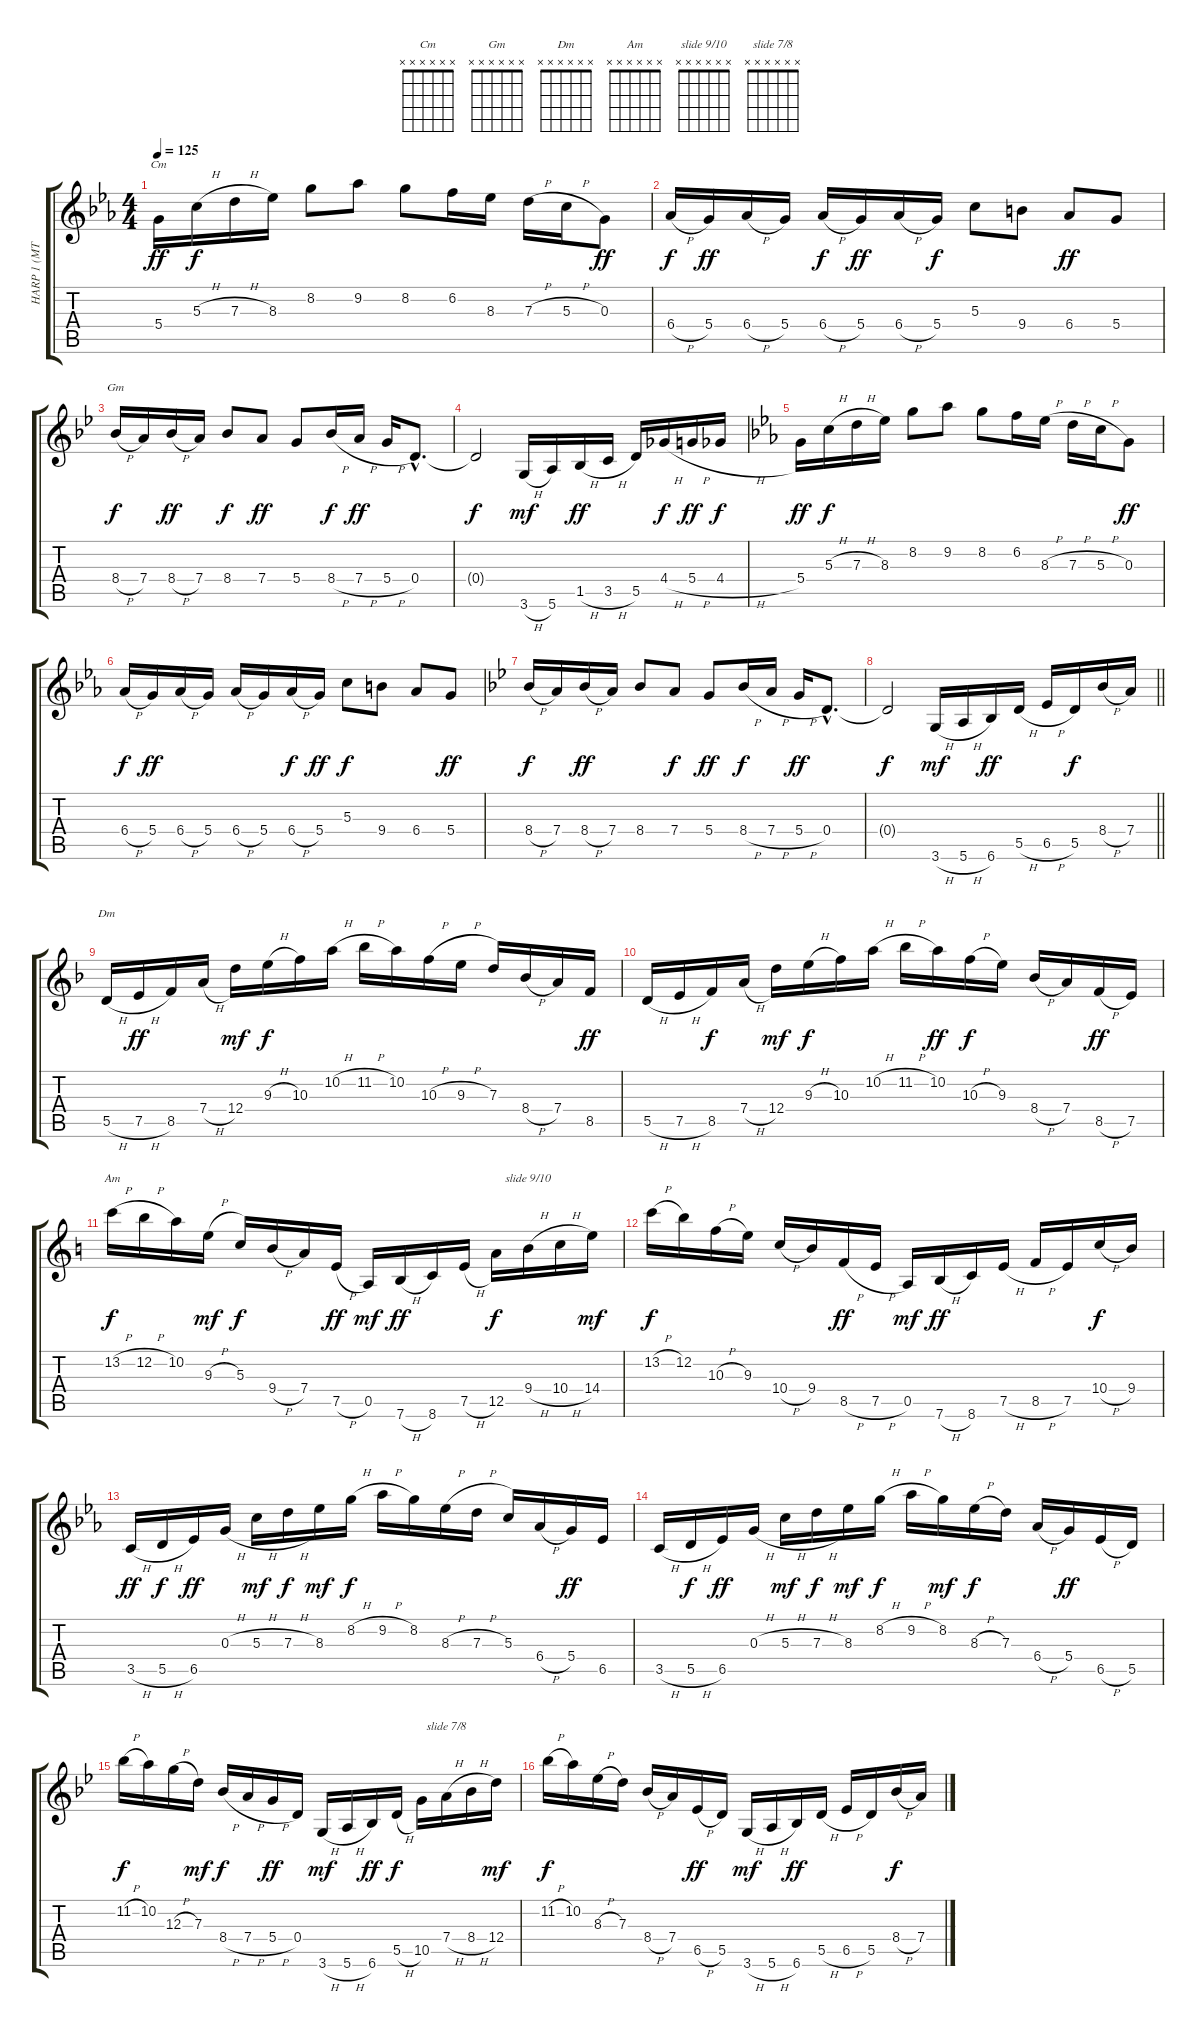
\track ("HARP 1 (MT 57)" "HARP 1 (MT") {instrument orchestralharp}
\staff {score tabs}
\tuning (E5 B4 G4 D4 A3 E3) {hide}
\chord ("Cm" x x x x x x) {firstfret 0}
\chord ("Gm" x x x x x x) {firstfret 0}
\chord ("Dm" x x x x x x) {firstfret 0}
\chord ("Am" x x x x x x) {firstfret 0}
\chord ("slide 9/10" x x x x x x) {firstfret 0}
\chord ("slide 7/8" x x x x x x) {firstfret 0}
\ts (4 4)
\tempo 125
\clef g2
\ks cminor
5.4.16{ch "Cm" dy ff} 5.3{h}.16{dy f} 7.3{h}.16 8.3.16 8.2.8 9.2.8 8.2.8 6.2.16 8.3.16 7.3{h}.16 5.3{h}.16 0.3.8{dy ff} |
6.4{h}.16{dy f} 5.4.16{dy ff} 6.4{h}.16 5.4.16 6.4{h}.16{dy f} 5.4.16{dy ff} 6.4{h}.16 5.4.16{dy f} 5.3.8 9.4.8 6.4.8{dy ff} 5.4.8 |
\ks gminor
8.4{h}.16{ch "Gm" dy f} 7.4.16 8.4{h}.16{dy ff} 7.4.16 8.4.8{dy f} 7.4.8{dy ff} 5.4.8 8.4{h}.16{dy f} 7.4{h}.16{dy ff} 5.4{h}.16 0.4{hac}.8{d} |
0.4{t}.2{dy f} 3.6{h}.16{dy mf} 5.6.16 1.5{h}.16{dy ff} 3.5{h}.16 5.5.16 4.4{h}.16{dy f} 5.4{h}.16{dy ff} 4.4{h}.16{dy f} |
\ks cminor
5.4.16{dy ff} 5.3{h}.16{dy f} 7.3{h}.16 8.3.16 8.2.8 9.2.8 8.2.8 6.2.16 8.3{h}.16 7.3{h}.16 5.3{h}.16 0.3.8{dy ff} |
6.4{h}.16{dy f} 5.4.16{dy ff} 6.4{h}.16 5.4.16 6.4{h}.16 5.4.16 6.4{h}.16{dy f} 5.4.16{dy ff} 5.3.8{dy f} 9.4.8 6.4.8 5.4.8{dy ff} |
\ks gminor
8.4{h}.16{dy f} 7.4.16 8.4{h}.16{dy ff} 7.4.16 8.4.8 7.4.8{dy f} 5.4.8{dy ff} 8.4{h}.16{dy f} 7.4{h}.16 5.4{h}.16{dy ff} 0.4{hac}.8{d} |
\barLineRight lightlight
0.4{t}.2{dy f} 3.6{h}.16{dy mf} 5.6{h}.16 6.6.16{dy ff} 5.5{h}.16 6.5{h}.16 5.5.16{dy f} 8.4{h}.16 7.4.16 |
\ks dminor
5.5{h}.16{ch "Dm"} 7.5{h}.16{dy ff} 8.5.16 7.4{h}.16 12.4.16{dy mf} 9.3{h}.16{dy f} 10.3.16 10.2{h}.16 11.2{h}.16 10.2.16 10.3{h}.16 9.3{h}.16 7.3.16 8.4{h}.16 7.4.16 8.5.16{dy ff} |
5.5{h}.16 7.5{h}.16 8.5.16{dy f} 7.4{h}.16 12.4.16{dy mf} 9.3{h}.16{dy f} 10.3.16 10.2{h}.16 11.2{h}.16 10.2.16{dy ff} 10.3{h}.16{dy f} 9.3.16 8.4{h}.16 7.4.16 8.5{h}.16{dy ff} 7.5.16 |
\ks aminor
13.2{h}.16{ch "Am" dy f} 12.2{h}.16 10.2.16 9.3{h}.16{dy mf} 5.3.16{dy f} 9.4{h}.16 7.4.16 7.5{h}.16{dy ff} 0.5.16{dy mf} 7.6{h}.16{dy ff} 8.6.16 7.5{h}.16 12.5.16{dy f} 9.4{h}.16{ch "slide 9/10"} 10.4{h}.16 14.4.16{dy mf} |
13.2{h}.16{dy f} 12.2.16 10.3{h}.16 9.3.16 10.4{h}.16 9.4.16 8.5{h}.16{dy ff} 7.5{h}.16 0.5.16{dy mf} 7.6{h}.16{dy ff} 8.6.16 7.5{h}.16 8.5{h}.16 7.5.16 10.4{h}.16{dy f} 9.4.16 |
\ks cminor
3.5{h}.16{dy ff} 5.5{h}.16{dy f} 6.5.16{dy ff} 0.3{h}.16 5.3{h}.16{dy mf} 7.3{h}.16{dy f} 8.3.16{dy mf} 8.2{h}.16{dy f} 9.2{h}.16 8.2.16 8.3{h}.16 7.3{h}.16 5.3.16 6.4{h}.16 5.4.16{dy ff} 6.5.16 |
3.5{h}.16 5.5{h}.16{dy f} 6.5.16{dy ff} 0.3{h}.16 5.3{h}.16{dy mf} 7.3{h}.16{dy f} 8.3.16{dy mf} 8.2{h}.16{dy f} 9.2{h}.16 8.2.16{dy mf} 8.3{h}.16{dy f} 7.3.16 6.4{h}.16 5.4.16{dy ff} 6.5{h}.16 5.5.16 |
\ks gminor
11.2{h}.16{dy f} 10.2.16 12.3{h}.16 7.3.16{dy mf} 8.4{h}.16{dy f} 7.4{h}.16 5.4{h}.16{dy ff} 0.4.16 3.6{h}.16{dy mf} 5.6{h}.16 6.6.16{dy ff} 5.5{h}.16{dy f} 10.5.16 7.4{h}.16{ch "slide 7/8"} 8.4{h}.16 12.4.16{dy mf} |
11.2{h}.16{dy f} 10.2.16 8.3{h}.16 7.3.16 8.4{h}.16 7.4.16 6.5{h}.16{dy ff} 5.5.16 3.6{h}.16{dy mf} 5.6{h}.16 6.6.16{dy ff} 5.5{h}.16 6.5{h}.16 5.5.16 8.4{h}.16{dy f} 7.4.16
